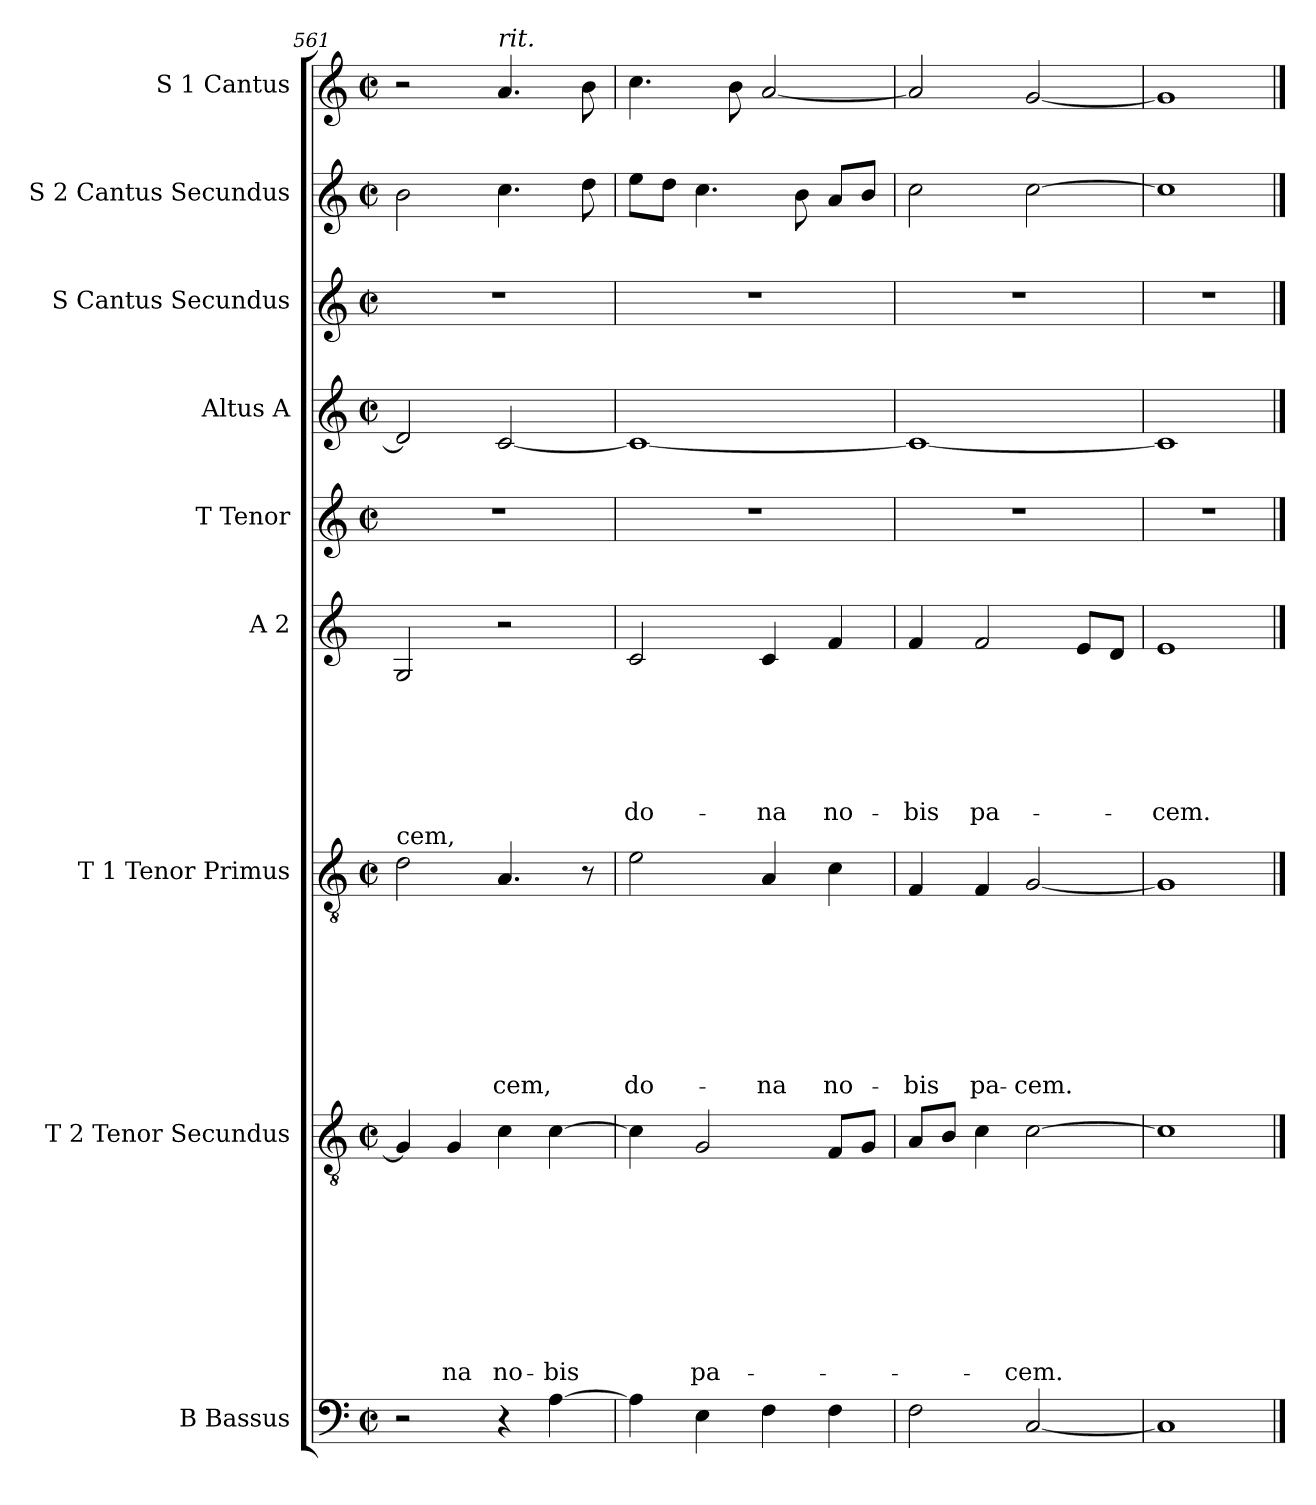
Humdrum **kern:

**kern	**kern	**text	**text	**text	**text	**text	**text	**text	**text	**text	**kern	**text	**text	**text	**text	**text	**text	**text	**text	**kern	**text	**text	**text	**text	**text	**text	**kern	**kern	**kern	**kern	**kern
*part9	*part8	*part8	*part8	*part8	*part8	*part8	*part8	*part8	*part8	*part8	*part7	*part7	*part7	*part7	*part7	*part7	*part7	*part7	*part7	*part6	*part6	*part6	*part6	*part6	*part6	*part6	*part5	*part4	*part3	*part2	*part1
*staff9	*staff8	*staff8	*staff8	*staff8	*staff8	*staff8	*staff8	*staff8	*staff8	*staff8	*staff7	*staff7	*staff7	*staff7	*staff7	*staff7	*staff7	*staff7	*staff7	*staff6	*staff6	*staff6	*staff6	*staff6	*staff6	*staff6	*staff5	*staff4	*staff3	*staff2	*staff1
*I"B Bassus	*I"T 2 Tenor Secundus	*	*	*	*	*	*	*	*	*	*I"T 1 Tenor Primus	*	*	*	*	*	*	*	*	*I"A 2	*	*	*	*	*	*	*I"T Tenor	*I"Altus A	*I"S Cantus Secundus	*I"S 2 Cantus Secundus	*I"S 1 Cantus
*I'B	*I'T 2	*	*	*	*	*	*	*	*	*	*I'T 1	*	*	*	*	*	*	*	*	*I'A 2	*	*	*	*	*	*	*I'T	*I'A	*	*I'S 2	*I'S 1
*clefF4	*clefGv2	*	*	*	*	*	*	*	*	*	*clefGv2	*	*	*	*	*	*	*	*	*clefG2	*	*	*	*	*	*	*clefG2	*clefG2	*clefG2	*clefG2	*clefG2
*k[]	*k[]	*	*	*	*	*	*	*	*	*	*k[]	*	*	*	*	*	*	*	*	*k[]	*	*	*	*	*	*	*k[]	*k[]	*k[]	*k[]	*k[]
*C:	*C:	*	*	*	*	*	*	*	*	*	*C:	*	*	*	*	*	*	*	*	*C:	*	*	*	*	*	*	*C:	*C:	*C:	*C:	*C:
*M2/2	*M2/2	*	*	*	*	*	*	*	*	*	*M2/2	*	*	*	*	*	*	*	*	*	*	*	*	*	*	*	*M2/2	*M2/2	*M2/2	*M2/2	*M2/2
*met(c|)	*met(c|)	*	*	*	*	*	*	*	*	*	*met(c|)	*	*	*	*	*	*	*	*	*	*	*	*	*	*	*	*met(c|)	*met(c|)	*met(c|)	*met(c|)	*met(c|)
=561	=561	=561	=561	=561	=561	=561	=561	=561	=561	=561	=561	=561	=561	=561	=561	=561	=561	=561	=561	=561	=561	=561	=561	=561	=561	=561	=561	=561	=561	=561	=561
!	!	!	!	!	!	!	!	!	!	!	!LO:TX:a:t=cem,	!	!	!	!	!	!	!	!	!	!	!	!	!	!	!	!	!	!	!	!
2r	4G/]	.	.	.	.	.	.	.	.	.	2d\	.	.	.	.	.	.	.	.	2G/	.	.	.	.	.	.	1r	2d/]	1r	2b\	2r
!	!	!	!	!	!	!	!	!	!	!LO:LY:b	!	!	!	!	!	!	!	!	!	!	!	!	!	!	!	!	!	!	!	!	!
.	4G/	.	.	.	.	.	.	.	.	-na	.	.	.	.	.	.	.	.	.	.	.	.	.	.	.	.	.	.	.	.	.
!	!	!	!	!	!	!	!	!	!	!	!	!	!	!	!	!	!	!	!	!	!	!	!	!	!	!	!	!	!	!	!LO:TX:a:i:t=rit.
!	!	!	!	!	!	!	!	!	!	!LO:LY:b	!	!	!	!	!	!	!	!	!LO:LY:b	!	!	!	!	!	!	!	!	!	!	!	!
4r	4c\	.	.	.	.	.	.	.	.	no-	4.A/	.	.	.	.	.	.	.	-cem,	2r	.	.	.	.	.	.	.	[<2c/	.	4.cc\	4.a/
!	!	!	!	!	!	!	!	!	!	!LO:LY:b	!	!	!	!	!	!	!	!	!	!	!	!	!	!	!	!	!	!	!	!	!
[>4A\	[>4c\	.	.	.	.	.	.	.	.	-bis	.	.	.	.	.	.	.	.	.	.	.	.	.	.	.	.	.	.	.	.	.
.	.	.	.	.	.	.	.	.	.	.	8r	.	.	.	.	.	.	.	.	.	.	.	.	.	.	.	.	.	.	8dd\	8b\
=562	=562	=562	=562	=562	=562	=562	=562	=562	=562	=562	=562	=562	=562	=562	=562	=562	=562	=562	=562	=562	=562	=562	=562	=562	=562	=562	=562	=562	=562	=562	=562
!	!	!	!	!	!	!	!	!	!	!	!	!	!	!	!	!	!	!	!LO:LY:b	!	!	!	!	!	!	!LO:LY:b	!	!	!	!	!
4A\]	4c\]	.	.	.	.	.	.	.	.	.	2e\	.	.	.	.	.	.	.	do-	2c/	.	.	.	.	.	-do-	1r	1c_	1r	8ee\L	4.cc\
.	.	.	.	.	.	.	.	.	.	.	.	.	.	.	.	.	.	.	.	.	.	.	.	.	.	.	.	.	.	8dd\J	.
!	!	!	!	!	!	!	!	!	!	!LO:LY:b	!	!	!	!	!	!	!	!	!	!	!	!	!	!	!	!	!	!	!	!	!
4E\	2G/	.	.	.	.	.	.	.	.	pa-	.	.	.	.	.	.	.	.	.	.	.	.	.	.	.	.	.	.	.	4.cc\	.
.	.	.	.	.	.	.	.	.	.	.	.	.	.	.	.	.	.	.	.	.	.	.	.	.	.	.	.	.	.	.	8b\
!	!	!	!	!	!	!	!	!	!	!	!	!	!	!	!	!	!	!	!LO:LY:b	!	!	!	!	!	!	!LO:LY:b	!	!	!	!	!
4F\	.	.	.	.	.	.	.	.	.	.	4A/	.	.	.	.	.	.	.	-na	4c/	.	.	.	.	.	-na	.	.	.	.	[<2a/
.	.	.	.	.	.	.	.	.	.	.	.	.	.	.	.	.	.	.	.	.	.	.	.	.	.	.	.	.	.	8b\	.
!	!	!	!	!	!	!	!	!	!	!	!	!	!	!	!	!	!	!	!LO:LY:b	!	!	!	!	!	!	!LO:LY:b	!	!	!	!	!
4F\	8F/L	.	.	.	.	.	.	.	.	.	4c\	.	.	.	.	.	.	.	no-	4f/	.	.	.	.	.	no-	.	.	.	8a/L	.
.	8G/J	.	.	.	.	.	.	.	.	.	.	.	.	.	.	.	.	.	.	.	.	.	.	.	.	.	.	.	.	8b/J	.
=563	=563	=563	=563	=563	=563	=563	=563	=563	=563	=563	=563	=563	=563	=563	=563	=563	=563	=563	=563	=563	=563	=563	=563	=563	=563	=563	=563	=563	=563	=563	=563
!	!	!	!	!	!	!	!	!	!	!	!	!	!	!	!	!	!	!	!LO:LY:b	!	!	!	!	!	!	!LO:LY:b	!	!	!	!	!
2F\	8A/L	.	.	.	.	.	.	.	.	.	4F/	.	.	.	.	.	.	.	-bis	4f/	.	.	.	.	.	-bis	1r	1c_	1r	2cc\	2a/]
.	8B/J	.	.	.	.	.	.	.	.	.	.	.	.	.	.	.	.	.	.	.	.	.	.	.	.	.	.	.	.	.	.
!	!	!	!	!	!	!	!	!	!	!	!	!	!	!	!	!	!	!	!LO:LY:b	!	!	!	!	!	!	!LO:LY:b	!	!	!	!	!
.	4c\	.	.	.	.	.	.	.	.	.	4F/	.	.	.	.	.	.	.	pa-	2f/	.	.	.	.	.	pa-	.	.	.	.	.
!	!	!	!	!	!	!	!	!	!	!LO:LY:b	!	!	!	!	!	!	!	!	!LO:LY:b	!	!	!	!	!	!	!	!	!	!	!	!
[<2C/	[>2c\	.	.	.	.	.	.	.	.	-cem.	[<2G/	.	.	.	.	.	.	.	-cem.	.	.	.	.	.	.	.	.	.	.	[>2cc\	[<2g/
.	.	.	.	.	.	.	.	.	.	.	.	.	.	.	.	.	.	.	.	8e/L	.	.	.	.	.	.	.	.	.	.	.
.	.	.	.	.	.	.	.	.	.	.	.	.	.	.	.	.	.	.	.	8d/J	.	.	.	.	.	.	.	.	.	.	.
=564	=564	=564	=564	=564	=564	=564	=564	=564	=564	=564	=564	=564	=564	=564	=564	=564	=564	=564	=564	=564	=564	=564	=564	=564	=564	=564	=564	=564	=564	=564	=564
!	!	!	!	!	!	!	!	!	!	!	!	!	!	!	!	!	!	!	!	!	!	!	!	!	!	!LO:LY:b	!	!	!	!	!
1C]	1c]	.	.	.	.	.	.	.	.	.	1G]	.	.	.	.	.	.	.	.	1e	.	.	.	.	.	-cem.	1r	1c]	1r	1cc]	1g]
==	==	==	==	==	==	==	==	==	==	==	==	==	==	==	==	==	==	==	==	==	==	==	==	==	==	==	==	==	==	==	==
*-	*-	*-	*-	*-	*-	*-	*-	*-	*-	*-	*-	*-	*-	*-	*-	*-	*-	*-	*-	*-	*-	*-	*-	*-	*-	*-	*-	*-	*-	*-	*-
